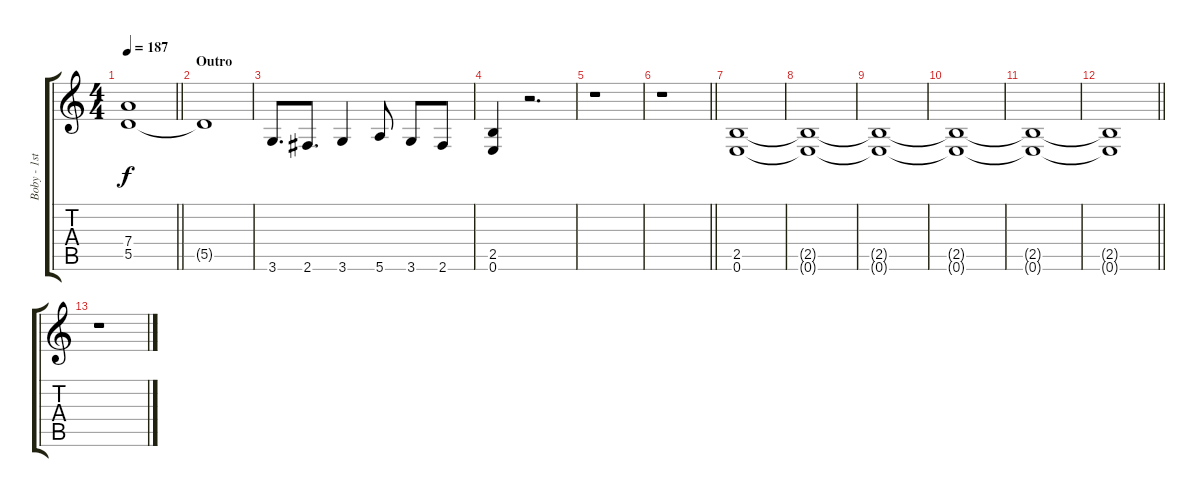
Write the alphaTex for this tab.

\track ("Boby - 1st Guitar" "Boby - 1st") {instrument overdrivenguitar}
\staff {score tabs}
\tuning (E4 B3 G3 D3 A2 E2) {hide}
\ts (4 4)
\tempo 187
\clef g2
\barLineRight lightlight
\ks c
(7.4 5.5).1{dy f} |
\section ("" "Outro")
5.5{t}.1 |
3.6.8{d} 2.6.8{d} 3.6.4 5.6.8 3.6.8 2.6.8 |
(2.5 0.6).4 r.2{d} |
r.1 |
\barLineRight lightlight
r.1 |
(2.5 0.6).1{volume 16 balance 8} |
(2.5{t} 0.6{t}).1 |
(2.5{t} 0.6{t}).1 |
(2.5{t} 0.6{t}).1 |
(2.5{t} 0.6{t}).1 |
\barLineRight lightlight
(2.5{t} 0.6{t}).1 |
r.1
